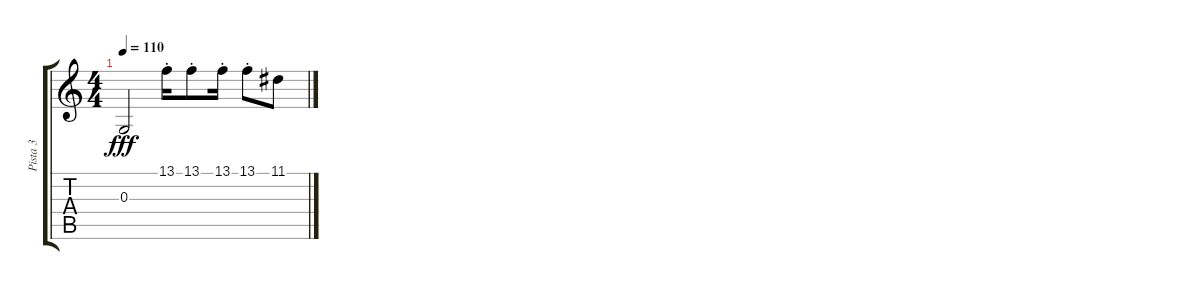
\track ("Pista 3" "Pista 3") {instrument trombone}
\staff {score tabs}
\tuning (E4 B3 G3 D3 A2 E2) {hide}
\ts (4 4)
\tempo 110
\clef g2
\ks c
0.3{t}.2{dy fff} 13.1{st}.16 13.1{st}.8 13.1{st}.16 13.1{st}.8 11.1.8
